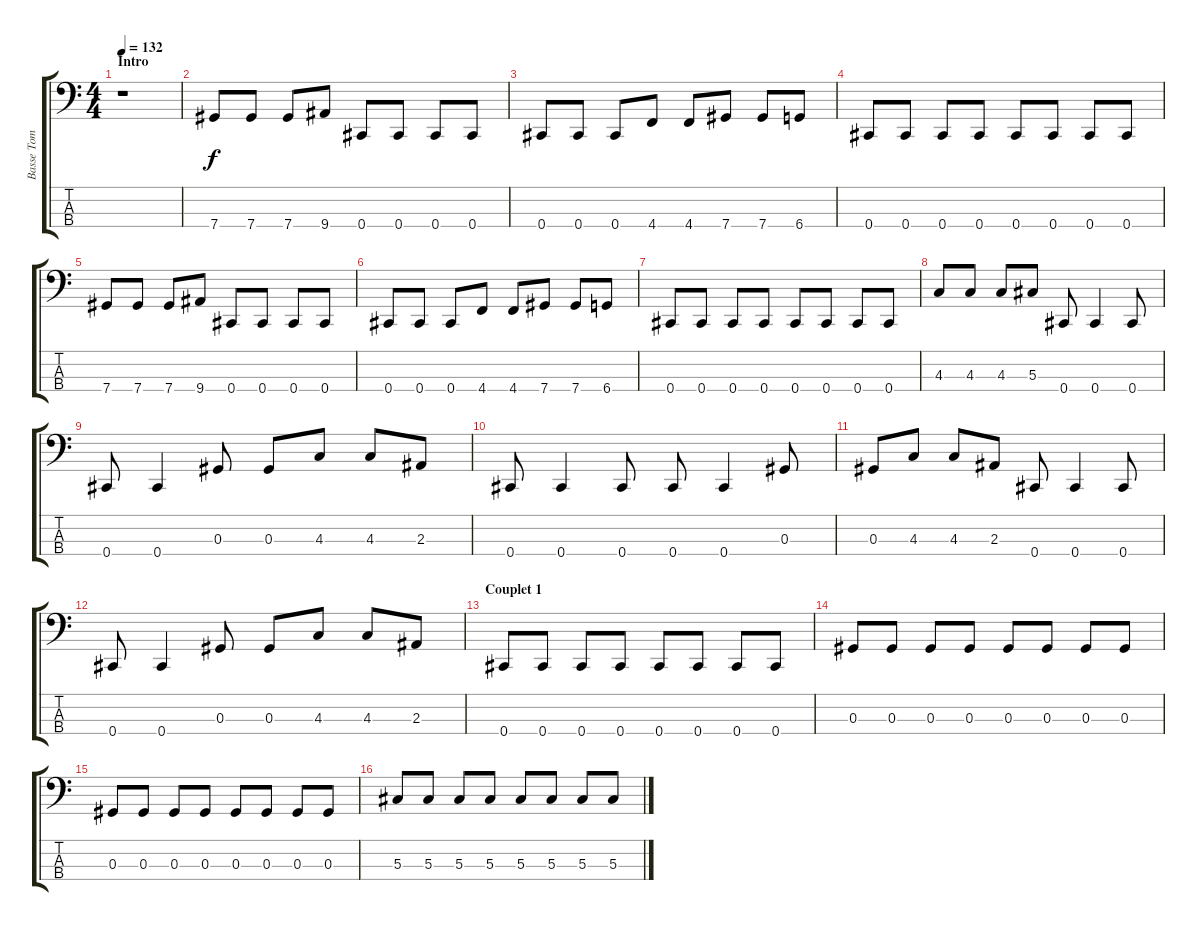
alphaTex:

\track ("Basse Tom" "Basse Tom") {instrument electricbasspick}
\staff {score tabs}
\tuning (Gb2 Db2 Ab1 Db1) {hide}
\ts (4 4)
\section ("" "Intro")
\tempo 132
\clef f4
\ks c
r.1{dy f instrument electricbasspick} |
7.4.8 7.4.8 7.4.8 9.4.8 0.4.8 0.4.8 0.4.8 0.4.8 |
0.4.8 0.4.8 0.4.8 4.4.8 4.4.8 7.4.8 7.4.8 6.4.8 |
0.4.8 0.4.8 0.4.8 0.4.8 0.4.8 0.4.8 0.4.8 0.4.8 |
7.4.8 7.4.8 7.4.8 9.4.8 0.4.8 0.4.8 0.4.8 0.4.8 |
0.4.8 0.4.8 0.4.8 4.4.8 4.4.8 7.4.8 7.4.8 6.4.8 |
0.4.8 0.4.8 0.4.8 0.4.8 0.4.8 0.4.8 0.4.8 0.4.8 |
4.3.8 4.3.8 4.3.8 5.3.8 0.4.8 0.4.4 0.4.8 |
0.4.8 0.4.4 0.3.8 0.3.8 4.3.8 4.3.8 2.3.8 |
0.4.8 0.4.4 0.4.8 0.4.8 0.4.4 0.3.8 |
0.3.8 4.3.8 4.3.8 2.3.8 0.4.8 0.4.4 0.4.8 |
0.4.8 0.4.4 0.3.8 0.3.8 4.3.8 4.3.8 2.3.8 |
\section ("" "Couplet 1")
0.4.8 0.4.8 0.4.8 0.4.8 0.4.8 0.4.8 0.4.8 0.4.8 |
0.3.8 0.3.8 0.3.8 0.3.8 0.3.8 0.3.8 0.3.8 0.3.8 |
0.3.8 0.3.8 0.3.8 0.3.8 0.3.8 0.3.8 0.3.8 0.3.8 |
5.3.8 5.3.8 5.3.8 5.3.8 5.3.8 5.3.8 5.3.8 5.3.8
